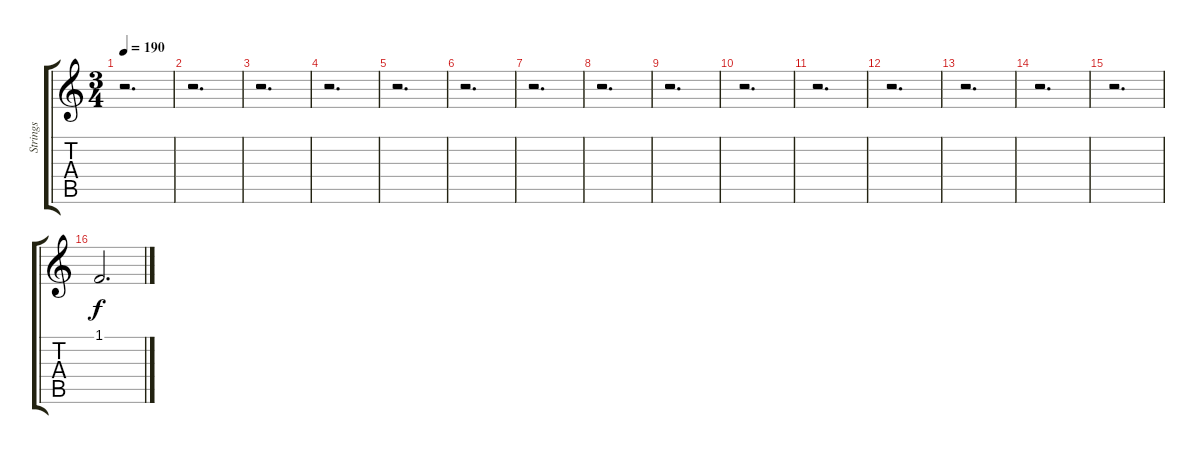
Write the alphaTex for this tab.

\track ("Strings" "Strings") {instrument stringensemble2}
\staff {score tabs}
\tuning (E4 B3 G3 D3 A2 E2) {hide}
\ts (3 4)
\tempo 190
\clef g2
\ks c
r.2{d dy f} |
r.2{d} |
r.2{d} |
r.2{d} |
r.2{d} |
r.2{d} |
r.2{d} |
r.2{d} |
r.2{d} |
r.2{d} |
r.2{d} |
r.2{d} |
r.2{d} |
r.2{d} |
r.2{d} |
1.1.2{d}
